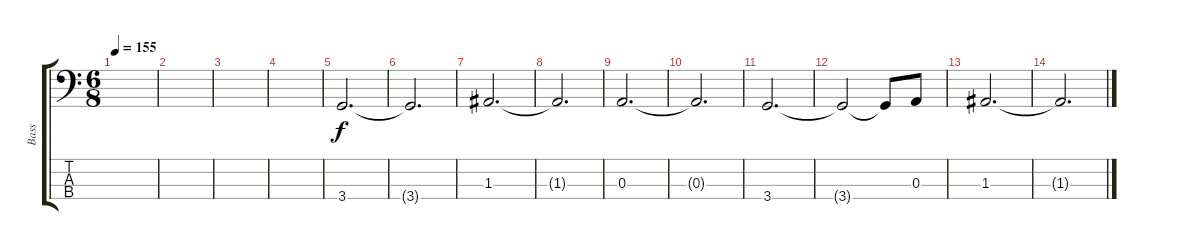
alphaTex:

\track ("Bass" "Bass") {instrument electricbassfinger}
\staff {score tabs}
\tuning (G2 D2 A1 E1) {hide}
\ts (6 8)
\tempo 155
\clef f4
\ks c
|
|
|
|
3.4.2{d} |
3.4{t}.2{d} |
1.3.2{d} |
1.3{t}.2{d} |
0.3.2{d} |
0.3{t}.2{d} |
3.4.2{d} |
3.4{t}.2 3.4{t}.8 0.3.8 |
1.3.2{d} |
1.3{t}.2{d}
